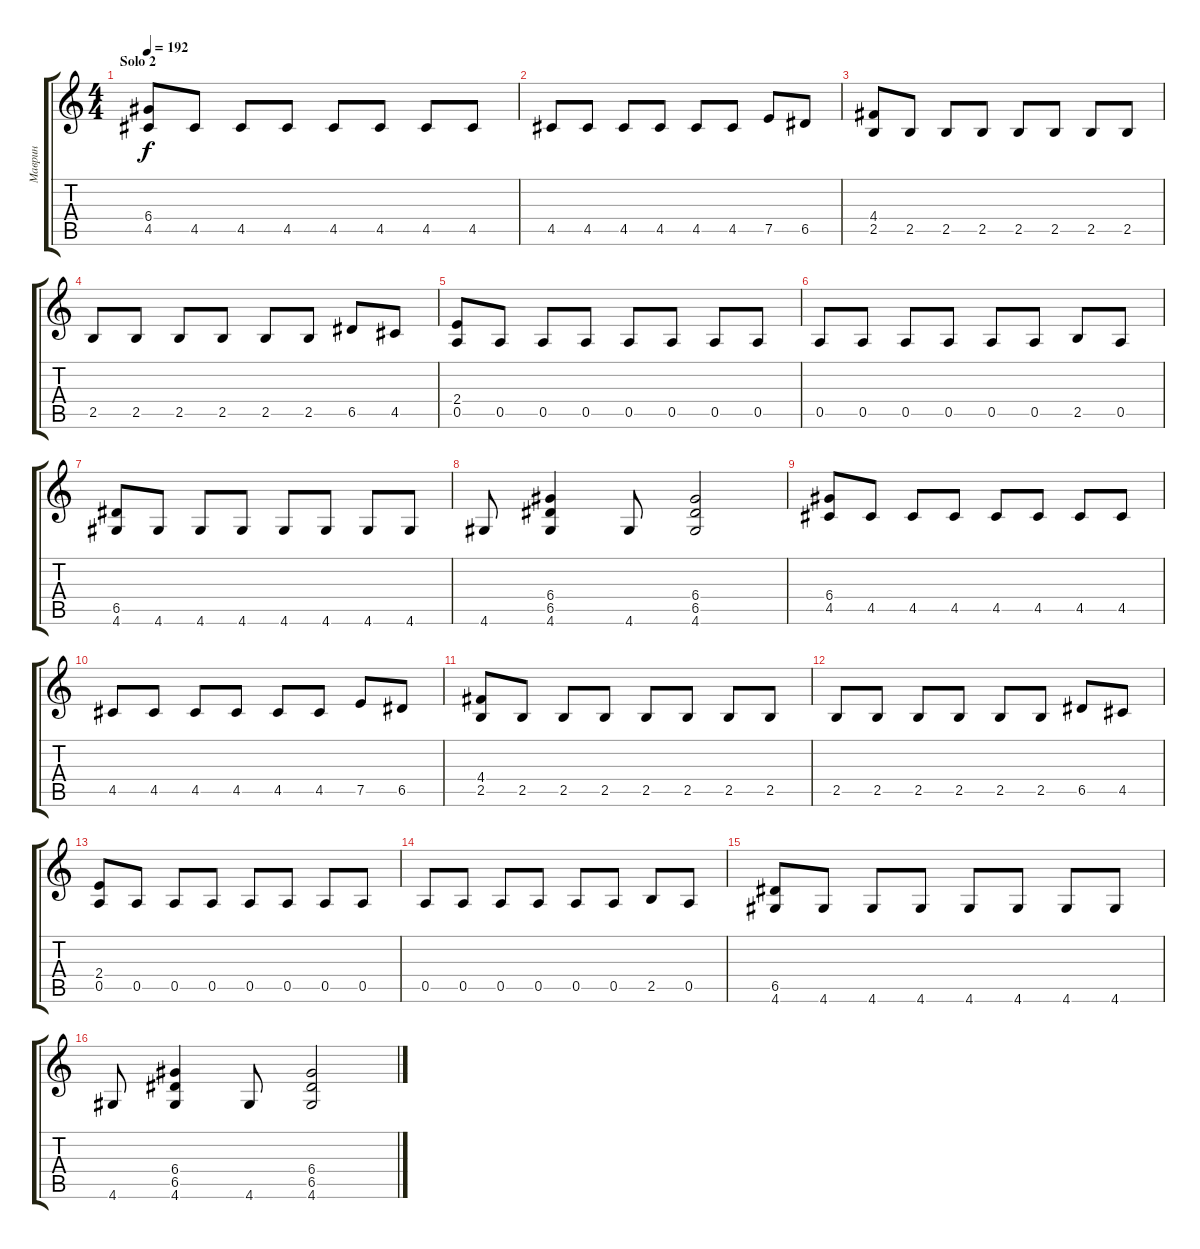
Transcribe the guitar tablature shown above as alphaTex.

\track ("Маврин" "Маврин") {instrument distortionguitar}
\staff {score tabs}
\tuning (E4 B3 G3 D3 A2 E2) {hide}
\ts (4 4)
\section ("" "Solo 2")
\tempo 192
\clef g2
\ks c
(6.4 4.5).8{dy f} 4.5.8 4.5.8 4.5.8 4.5.8 4.5.8 4.5.8 4.5.8 |
4.5.8 4.5.8 4.5.8 4.5.8 4.5.8 4.5.8 7.5.8 6.5.8 |
(4.4 2.5).8 2.5.8 2.5.8 2.5.8 2.5.8 2.5.8 2.5.8 2.5.8 |
2.5.8 2.5.8 2.5.8 2.5.8 2.5.8 2.5.8 6.5.8 4.5.8 |
(2.4 0.5).8 0.5.8 0.5.8 0.5.8 0.5.8 0.5.8 0.5.8 0.5.8 |
0.5.8 0.5.8 0.5.8 0.5.8 0.5.8 0.5.8 2.5.8 0.5.8 |
(6.5 4.6).8 4.6.8 4.6.8 4.6.8 4.6.8 4.6.8 4.6.8 4.6.8 |
4.6.8 (6.4 6.5 4.6).4 4.6.8 (6.4 6.5 4.6).2 |
(6.4 4.5).8 4.5.8 4.5.8 4.5.8 4.5.8 4.5.8 4.5.8 4.5.8 |
4.5.8 4.5.8 4.5.8 4.5.8 4.5.8 4.5.8 7.5.8 6.5.8 |
(4.4 2.5).8 2.5.8 2.5.8 2.5.8 2.5.8 2.5.8 2.5.8 2.5.8 |
2.5.8 2.5.8 2.5.8 2.5.8 2.5.8 2.5.8 6.5.8 4.5.8 |
(2.4 0.5).8 0.5.8 0.5.8 0.5.8 0.5.8 0.5.8 0.5.8 0.5.8 |
0.5.8 0.5.8 0.5.8 0.5.8 0.5.8 0.5.8 2.5.8 0.5.8 |
(6.5 4.6).8 4.6.8 4.6.8 4.6.8 4.6.8 4.6.8 4.6.8 4.6.8 |
4.6.8 (6.4 6.5 4.6).4 4.6.8 (6.4 6.5 4.6).2
